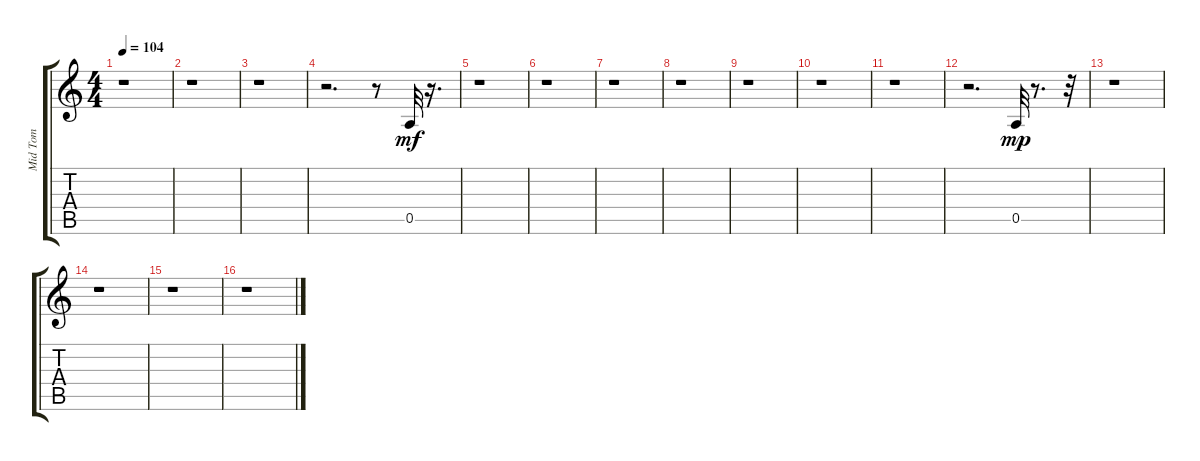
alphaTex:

\track ("  Mid Tom 2" "  Mid Tom ") {instrument acousticguitarsteel}
\staff {score tabs}
\tuning (E4 B3 G3 D3 A2 E2) {hide}
\ts (4 4)
\tempo 104
\clef g2
\ks c
r.1{dy mf} |
r.1 |
r.1 |
r.2{d} r.8 0.5.32 r.16{d} |
r.1 |
r.1 |
r.1 |
r.1 |
r.1 |
r.1 |
r.1 |
r.2{d} 0.5.32{dy mp} r.8{d} r.32 |
r.1 |
r.1 |
r.1 |
r.1
